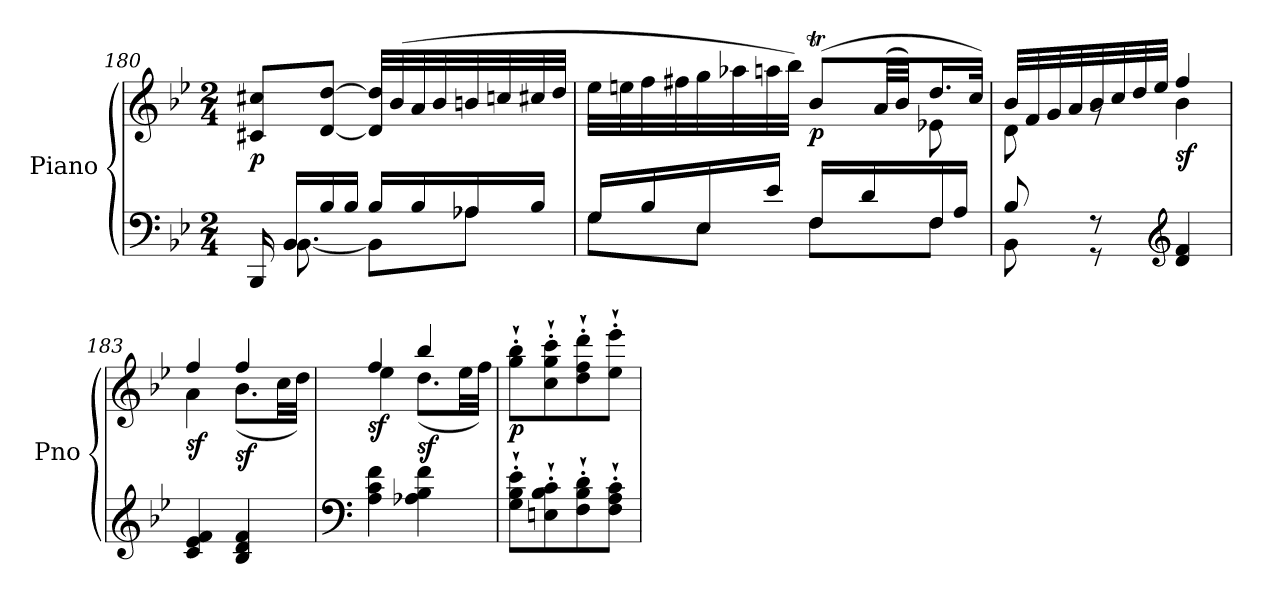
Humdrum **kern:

**kern	**kern	**dynam
*part1	*part1	*part1
*staff2	*staff1	*staff1/2
*I"Piano	*	*
*I'Pno	*	*
*clefF4	*clefG2	*
*k[b-e-]	*k[b-e-]	*
*M2/4	*M2/4	*
=180	=180	=180
*^	*	*
!	!	!	!LO:DY:b
16BBB-/	16ryy	8c#X/ 8cc#X/L	p
16BB-/LL	[8.BB-\	.	.
16B-/	.	[8d/ [8dd/J	.
16B-/JJ	.	.	.
16B-/LL	8BB-\L]	32d/] 32dd/]LLL	.
!	!	!	!LO:DY:b
.	.	(>32b-/	other-dynamics
16B-/	.	32a/	.
.	.	32b-/	.
16A-X/	8A-X\J	32bn/	.
.	.	32ccn/	.
16B-/JJ	.	32cc#X/	.
.	.	32dd/JJJ	.
=181	=181	=181	=181
*	*	*^	*
*	*	*	*^	*
16G/LL	8G\L	32ee-\LLL	4.ryy	4ryy	.
.	.	32een\	.	.	.
16B-/	.	32ff\	.	.	.
.	.	32ff#X\	.	.	.
16E-/	8E-\J	32gg\	.	.	.
.	.	32aa-X\	.	.	.
16e-/JJ	.	32aan\	.	.	.
.	.	32bb-\JJJ)	.	.	.
*	*	*	*	*Xtuplet	*
!	!	!	!	!	!LO:DY:b
16F/LL	8F\L	(>8b-T/L	.	40ryy	p
.	.	.	.	40ccyy	.
.	.	.	.	40b-yy	.
16d/	.	.	.	.	.
.	.	.	.	(40a/LL	.
.	.	.	.	40b-/JJ)	.
16F/	8F\J	16.dd/L	8e-X\	8ryy	.
16A/JJ	.	.	.	.	.
.	.	32cc/JJk)	.	.	.
*	*	*	*v	*v	*
!!LO:LB:g=z
=182	=182	=182	=182	=182
8B-/	8BB-\	32b-/LLL	8d\	.
.	.	32f/	.	.
.	.	32g/	.	.
.	.	32a/	.	.
8r	8r	32b-/	8rg	.
.	.	32cc/	.	.
.	.	32dd/	.	.
.	.	32ee-/JJJ	.	.
*clefG2	*	*	*	*
!	!	!	!	!LO:DY:b
4d/ 4f/	4ryy	4ff/	4b-\	sf
=183	=183	=183	=183	=183
!	!	!	!	!LO:DY:b
*v	*v	*	*	*
4c/ 4e-/ 4f/	4ff/	4a\	sf
!	!	!	!LO:DY:b
4B-/ 4d/ 4f/	4ff/	(8.b-\L	sf
.	.	32cc\LL	.
.	.	32dd\JJJ)	.
=184	=184	=184	=184
*clefF4	*	*	*
!	!	!	!LO:DY:b
4A\ 4c\ 4f\	4ff/	4ee-\	sf
!	!	!	!LO:DY:b
4A-X\ 4B-\ 4f\	4bb-/	(8.dd\L	sf
.	.	32ee-\LL	.
.	.	32ff\JJJ)	.
=185	=185	=185	=185
!	!	!	!LO:DY:b
*	*v	*v	*
8G\`' 8B-\`' 8e-\`'L	8gg\`' 8bb-\`'L	p
8En\`' 8B-\`' 8c\`'	8cc\`' 8gg\`' 8ccc\`'	.
8F\`' 8B-\`' 8d\`'	8dd\`' 8ff\`' 8ddd\`'	.
8F\`' 8A\`' 8c\`'J	8ee-\`' 8eee-\`'J	.
=	=	=
*-	*-	*-
